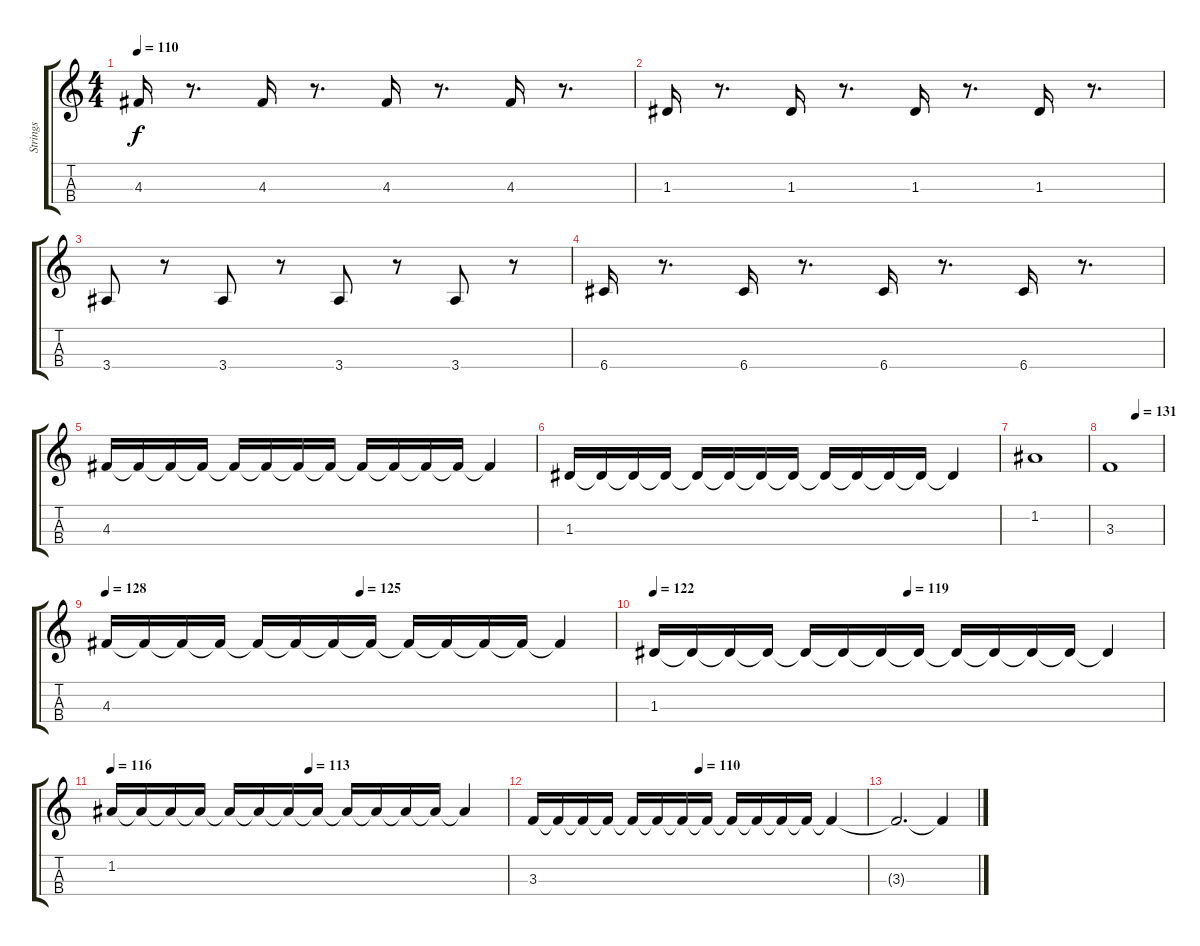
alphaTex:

\track ("Strings" "Strings") {instrument flute}
\staff {score tabs}
\tuning (E5 A4 D4 G3) {hide}
\ts (4 4)
\tempo 110
\clef g2
\ks c
4.3.16{dy f} r.8{d} 4.3.16 r.8{d} 4.3.16 r.8{d} 4.3.16 r.8{d} |
1.3.16 r.8{d} 1.3.16 r.8{d} 1.3.16 r.8{d} 1.3.16 r.8{d} |
3.4.8 r.8 3.4.8 r.8 3.4.8 r.8 3.4.8 r.8 |
6.4.16 r.8{d} 6.4.16 r.8{d} 6.4.16 r.8{d} 6.4.16 r.8{d} |
4.3.16 4.3{t}.16 4.3{t}.16 4.3{t}.16 4.3{t}.16 4.3{t}.16 4.3{t}.16 4.3{t}.16 4.3{t}.16 4.3{t}.16 4.3{t}.16 4.3{t}.16 4.3{t}.4 |
1.3.16 1.3{t}.16 1.3{t}.16 1.3{t}.16 1.3{t}.16 1.3{t}.16 1.3{t}.16 1.3{t}.16 1.3{t}.16 1.3{t}.16 1.3{t}.16 1.3{t}.16 1.3{t}.4 |
1.2.1 |
\tempo (131 0.5)
3.3.1 |
\tempo 128
\tempo (125 0.5)
4.3.16 4.3{t}.16 4.3{t}.16 4.3{t}.16 4.3{t}.16 4.3{t}.16 4.3{t}.16 4.3{t}.16 4.3{t}.16 4.3{t}.16 4.3{t}.16 4.3{t}.16 4.3{t}.4 |
\tempo 122
\tempo (119 0.5)
1.3.16 1.3{t}.16 1.3{t}.16 1.3{t}.16 1.3{t}.16 1.3{t}.16 1.3{t}.16 1.3{t}.16 1.3{t}.16 1.3{t}.16 1.3{t}.16 1.3{t}.16 1.3{t}.4 |
\tempo 116
\tempo (113 0.5)
1.2.16 1.2{t}.16 1.2{t}.16 1.2{t}.16 1.2{t}.16 1.2{t}.16 1.2{t}.16 1.2{t}.16 1.2{t}.16 1.2{t}.16 1.2{t}.16 1.2{t}.16 1.2{t}.4 |
\tempo (110 0.5)
3.3.16 3.3{t}.16 3.3{t}.16 3.3{t}.16 3.3{t}.16 3.3{t}.16 3.3{t}.16 3.3{t}.16 3.3{t}.16 3.3{t}.16 3.3{t}.16 3.3{t}.16 3.3{t}.4 |
3.3{t}.2{d} 3.3{t}.4
